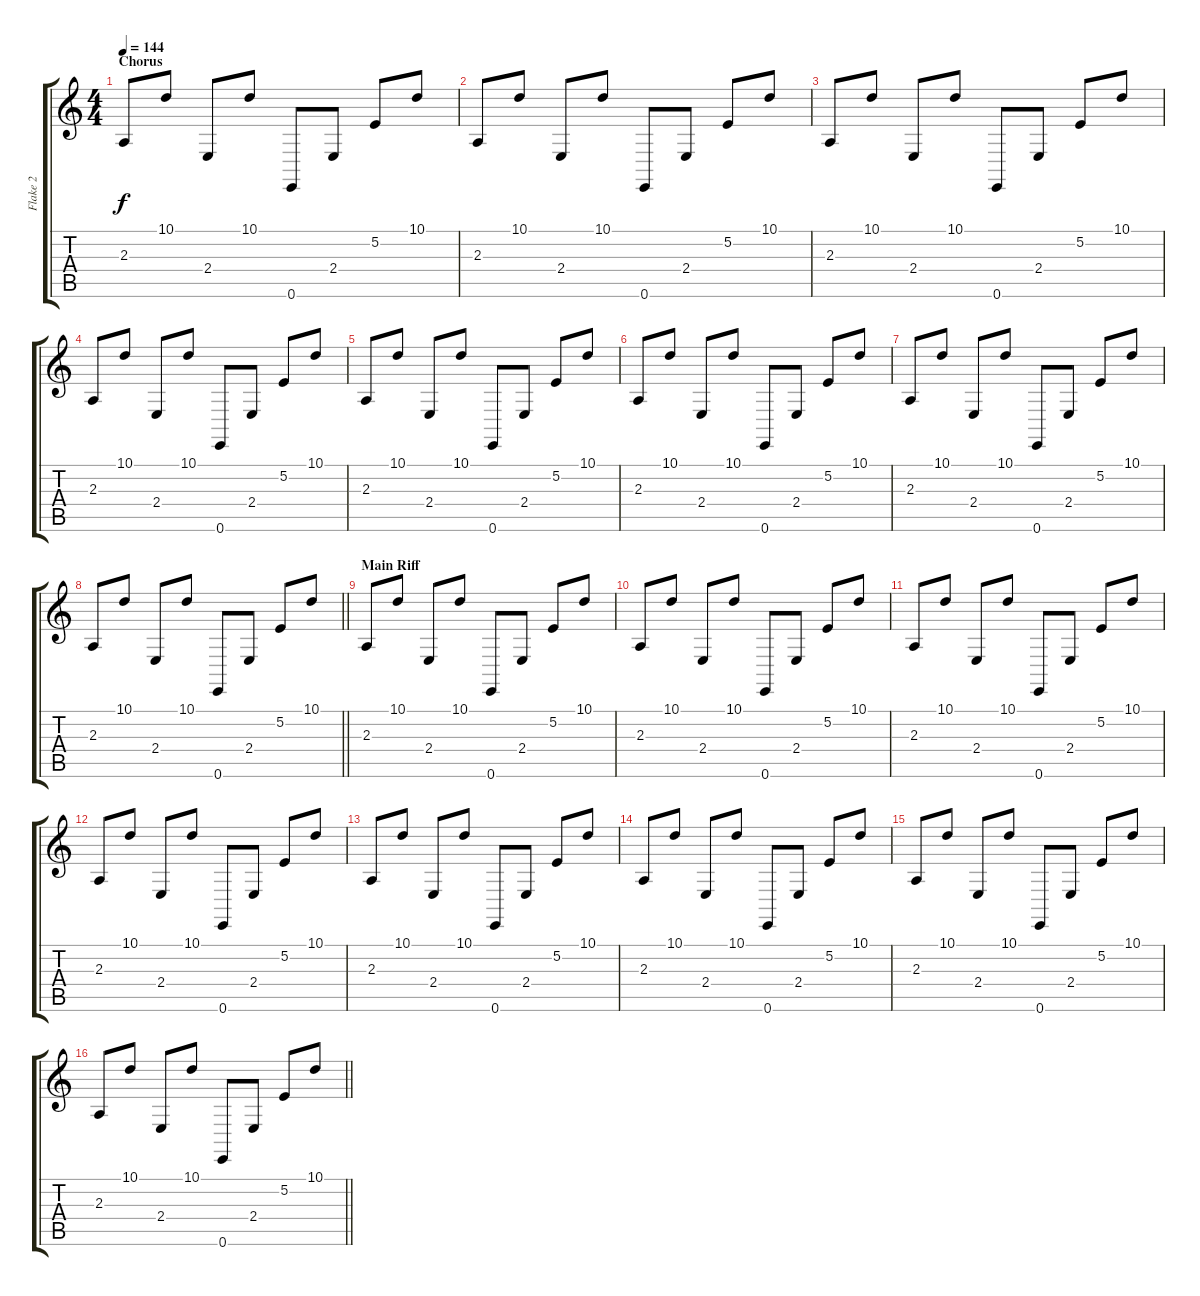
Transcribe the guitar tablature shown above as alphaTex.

\track ("Flake 2" "Flake 2") {instrument woodblock}
\staff {score tabs}
\tuning (E4 B3 G3 D3 A2 E2) {hide}
\ts (4 4)
\section ("" "Chorus")
\tempo 144
\clef g2
\ks c
2.3.8{dy f} 10.1.8 2.4.8 10.1.8 0.6.8 2.4.8 5.2.8 10.1.8 |
2.3.8 10.1.8 2.4.8 10.1.8 0.6.8 2.4.8 5.2.8 10.1.8 |
2.3.8 10.1.8 2.4.8 10.1.8 0.6.8 2.4.8 5.2.8 10.1.8 |
2.3.8 10.1.8 2.4.8 10.1.8 0.6.8 2.4.8 5.2.8 10.1.8 |
2.3.8 10.1.8 2.4.8 10.1.8 0.6.8 2.4.8 5.2.8 10.1.8 |
2.3.8 10.1.8 2.4.8 10.1.8 0.6.8 2.4.8 5.2.8 10.1.8 |
2.3.8 10.1.8 2.4.8 10.1.8 0.6.8 2.4.8 5.2.8 10.1.8 |
\barLineRight lightlight
2.3.8 10.1.8 2.4.8 10.1.8 0.6.8 2.4.8 5.2.8 10.1.8 |
\section ("" "Main Riff")
2.3.8 10.1.8 2.4.8 10.1.8 0.6.8 2.4.8 5.2.8 10.1.8 |
2.3.8 10.1.8 2.4.8 10.1.8 0.6.8 2.4.8 5.2.8 10.1.8 |
2.3.8 10.1.8 2.4.8 10.1.8 0.6.8 2.4.8 5.2.8 10.1.8 |
2.3.8 10.1.8 2.4.8 10.1.8 0.6.8 2.4.8 5.2.8 10.1.8 |
2.3.8 10.1.8 2.4.8 10.1.8 0.6.8 2.4.8 5.2.8 10.1.8 |
2.3.8 10.1.8 2.4.8 10.1.8 0.6.8 2.4.8 5.2.8 10.1.8 |
2.3.8 10.1.8 2.4.8 10.1.8 0.6.8 2.4.8 5.2.8 10.1.8 |
\barLineRight lightlight
2.3.8 10.1.8 2.4.8 10.1.8 0.6.8 2.4.8 5.2.8 10.1.8
